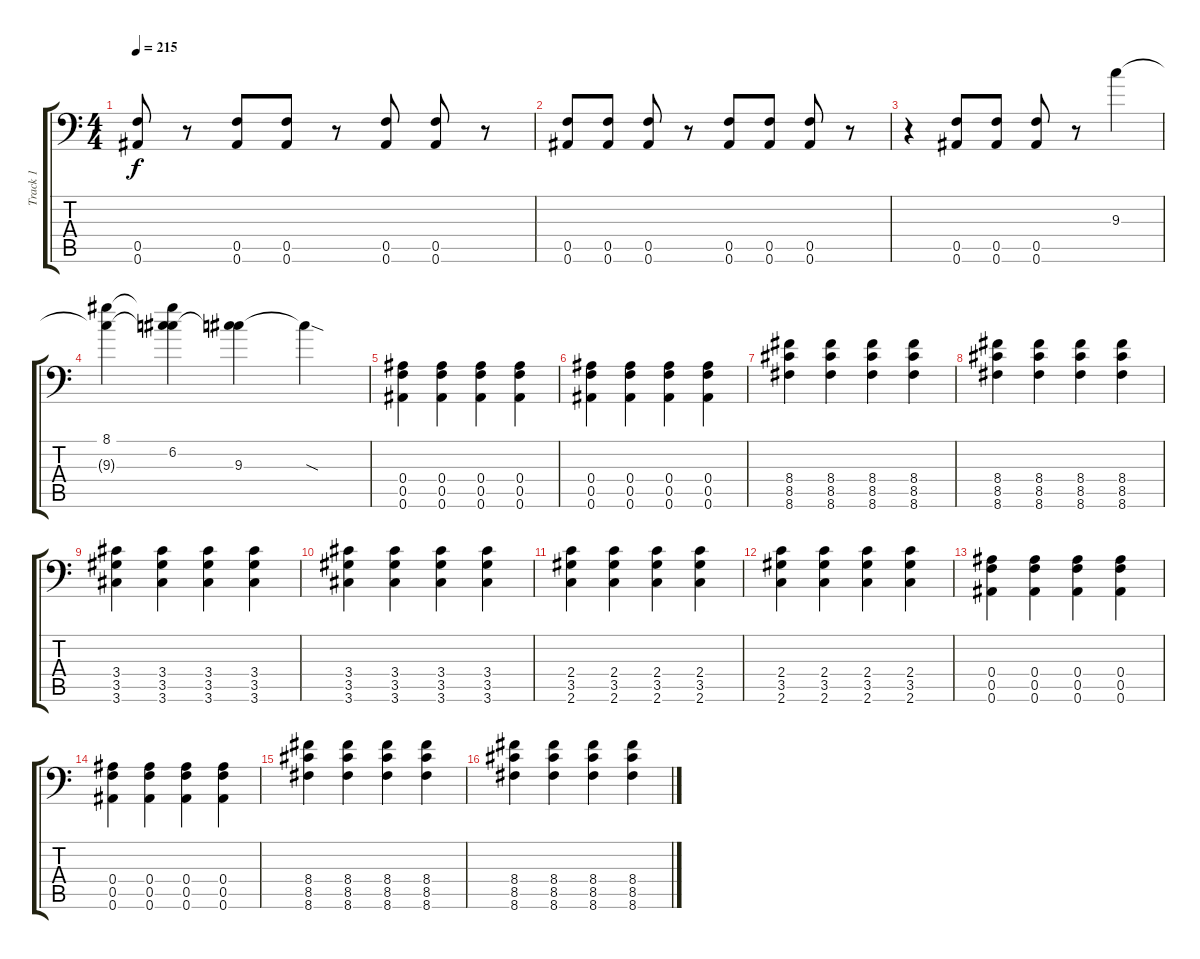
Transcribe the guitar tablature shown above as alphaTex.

\track ("Track 1" "Track 1") {instrument overdrivenguitar}
\staff {score tabs}
\tuning (C4 G3 Eb3 Bb2 F2 Bb1) {hide}
\ts (4 4)
\tempo 215
\clef f4
\ks c
(0.5 0.6).8{dy f} r.8 (0.5 0.6).8 (0.5 0.6).8 r.8 (0.5 0.6).8 (0.5 0.6).8 r.8 |
(0.5 0.6).8 (0.5 0.6).8 (0.5 0.6).8 r.8 (0.5 0.6).8 (0.5 0.6).8 (0.5 0.6).8 r.8 |
r.4 (0.5 0.6).8 (0.5 0.6).8 (0.5 0.6).8 r.8 9.3.4 |
(8.1 9.3{t}).4 (8.1{t} 6.2 9.3{t}).4 (6.2{t} 9.3).4 9.3{sod t}.4 |
(0.4 0.5 0.6).4 (0.4 0.5 0.6).4 (0.4 0.5 0.6).4 (0.4 0.5 0.6).4 |
(0.4 0.5 0.6).4 (0.4 0.5 0.6).4 (0.4 0.5 0.6).4 (0.4 0.5 0.6).4 |
(8.4 8.5 8.6).4 (8.4 8.5 8.6).4 (8.4 8.5 8.6).4 (8.4 8.5 8.6).4 |
(8.4 8.5 8.6).4 (8.4 8.5 8.6).4 (8.4 8.5 8.6).4 (8.4 8.5 8.6).4 |
(3.4 3.5 3.6).4 (3.4 3.5 3.6).4 (3.4 3.5 3.6).4 (3.4 3.5 3.6).4 |
(3.4 3.5 3.6).4 (3.4 3.5 3.6).4 (3.4 3.5 3.6).4 (3.4 3.5 3.6).4 |
(2.4 3.5 2.6).4 (2.4 3.5 2.6).4 (2.4 3.5 2.6).4 (2.4 3.5 2.6).4 |
(2.4 3.5 2.6).4 (2.4 3.5 2.6).4 (2.4 3.5 2.6).4 (2.4 3.5 2.6).4 |
(0.4 0.5 0.6).4 (0.4 0.5 0.6).4 (0.4 0.5 0.6).4 (0.4 0.5 0.6).4 |
(0.4 0.5 0.6).4 (0.4 0.5 0.6).4 (0.4 0.5 0.6).4 (0.4 0.5 0.6).4 |
(8.4 8.5 8.6).4 (8.4 8.5 8.6).4 (8.4 8.5 8.6).4 (8.4 8.5 8.6).4 |
(8.4 8.5 8.6).4 (8.4 8.5 8.6).4 (8.4 8.5 8.6).4 (8.4 8.5 8.6).4
